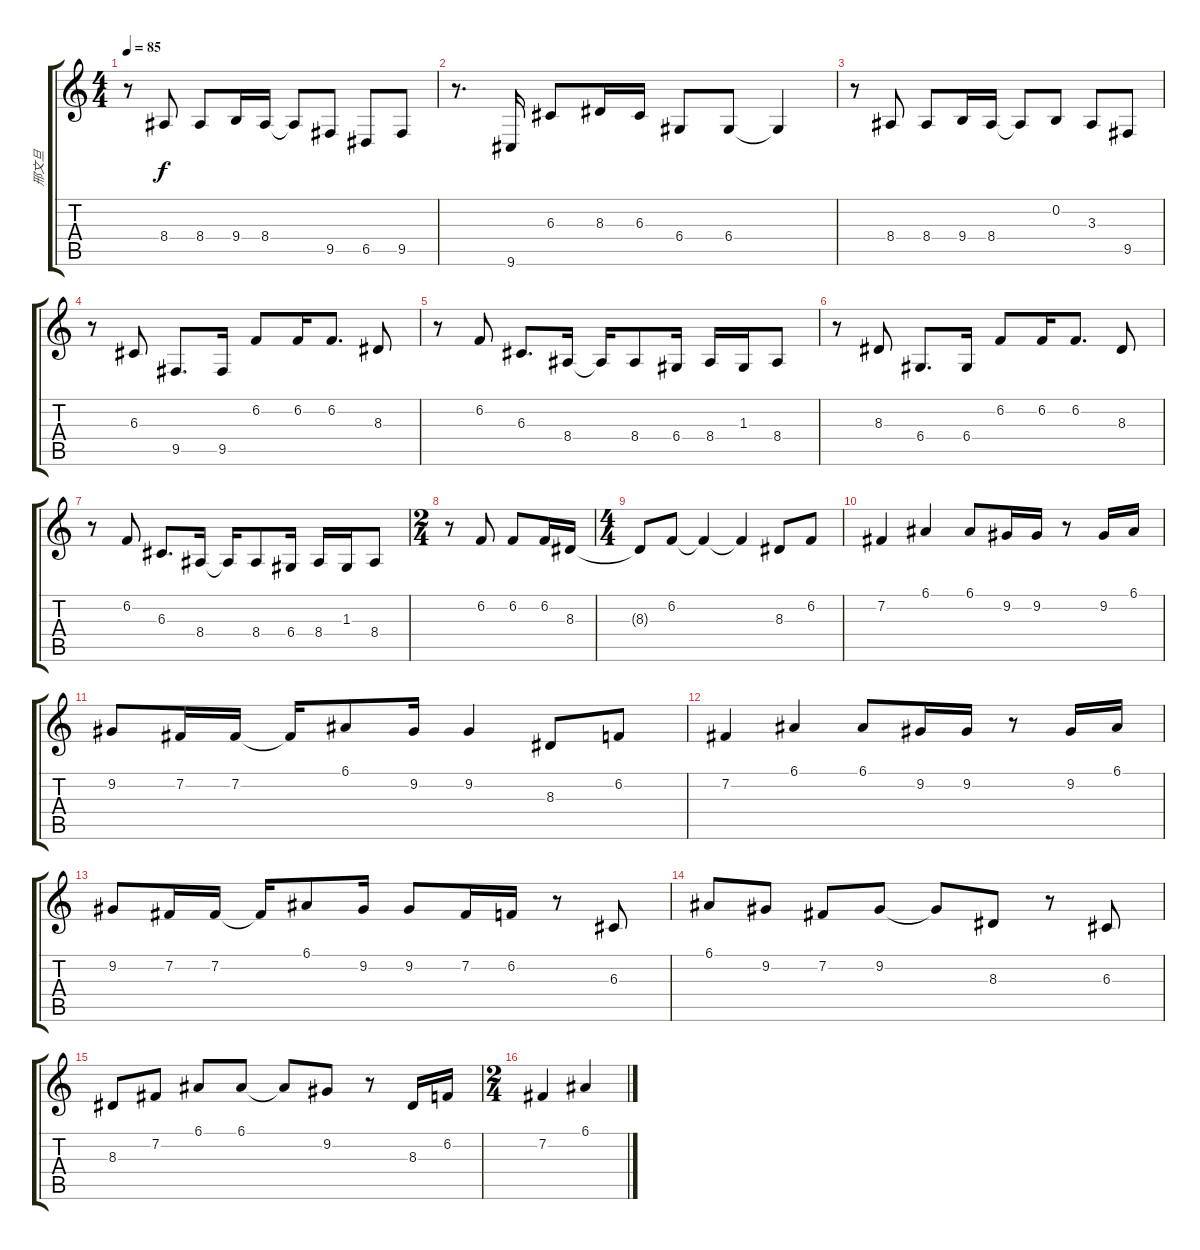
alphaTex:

\track ("邢文旦" "邢文旦") {instrument acousticgrandpiano}
\staff {score tabs}
\tuning (E4 B3 G3 D3 A2 E2) {hide}
\ts (4 4)
\tempo 85
\clef g2
\ks c
r.8{dy f} 8.4.8 8.4.8 9.4.16 8.4.16 8.4{t}.8 9.5.8 6.5.8 9.5.8 |
r.8{d} 9.6.16 6.3.8 8.3.16 6.3.16 6.4.8 6.4.8 6.4{t}.4 |
r.8 8.4.8 8.4.8 9.4.16 8.4.16 8.4{t}.8 0.2.8 3.3.8 9.5.8 |
r.8 6.3.8 9.5.8{d} 9.5.16 6.2.8 6.2.16 6.2.8{d} 8.3.8 |
r.8 6.2.8 6.3.8{d} 8.4.16 8.4{t}.16 8.4.8 6.4.16 8.4.16 1.3.16 8.4.8 |
r.8 8.3.8 6.4.8{d} 6.4.16 6.2.8 6.2.16 6.2.8{d} 8.3.8 |
r.8 6.2.8 6.3.8{d} 8.4.16 8.4{t}.16 8.4.8 6.4.16 8.4.16 1.3.16 8.4.8 |
\ts (2 4)
r.8 6.2.8 6.2.8 6.2.16 8.3.16 |
\ts (4 4)
8.3{t}.8 6.2.8 6.2{t}.4 6.2{t}.4 8.3.8 6.2.8 |
7.2.4 6.1.4 6.1.8 9.2.16 9.2.16 r.8 9.2.16 6.1.16 |
9.2.8 7.2.16 7.2.16 7.2{t}.16 6.1.8 9.2.16 9.2.4 8.3.8 6.2.8 |
7.2.4 6.1.4 6.1.8 9.2.16 9.2.16 r.8 9.2.16 6.1.16 |
9.2.8 7.2.16 7.2.16 7.2{t}.16 6.1.8 9.2.16 9.2.8 7.2.16 6.2.16 r.8 6.3.8 |
6.1.8 9.2.8 7.2.8 9.2.8 9.2{t}.8 8.3.8 r.8 6.3.8 |
8.3.8 7.2.8 6.1.8 6.1.8 6.1{t}.8 9.2.8 r.8 8.3.16 6.2.16 |
\ts (2 4)
7.2.4 6.1.4
